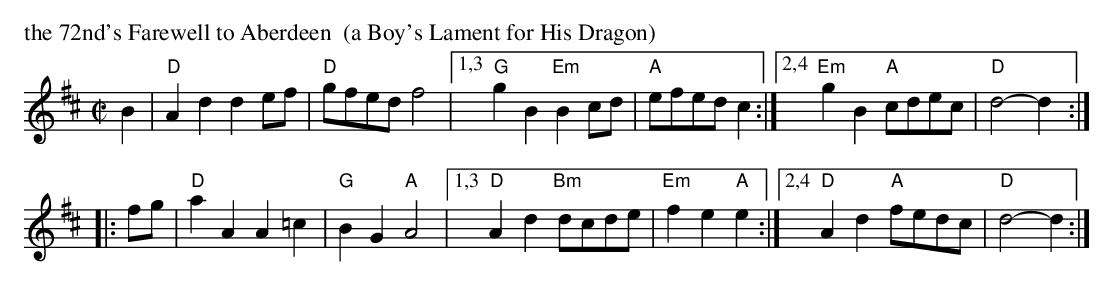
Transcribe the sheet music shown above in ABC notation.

X:1
M: C|
P: the 72nd's Farewell to Aberdeen  (a Boy's Lament for His Dragon)
K: D
B2 |\
"D"A2d2 d2ef | "D"gfed f4 |\
[1,3 "G"g2B2 "Em"B2cd | "A"efed c2 :|\
[2,4 "Em"g2B2 "A"cdec | "D"d4- d2 :|
|: fg |\
"D"a2A2 A2=c2 | "G"B2G2 "A"A4 |\
[1,3 "D"A2d2 "Bm"dcde | "Em"f2e2 "A"e2 :|\
[2,4 "D"A2d2 "A"fedc | "D"d4- d2 :|
